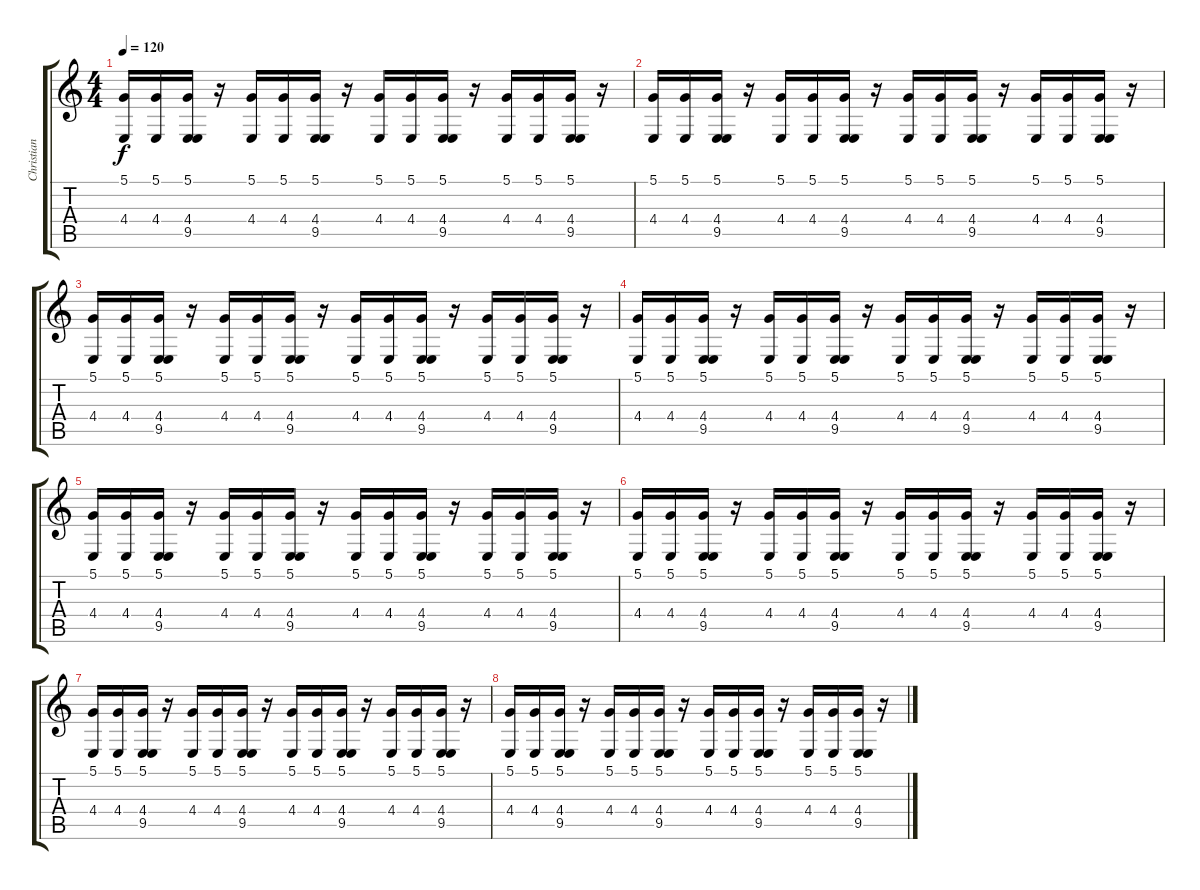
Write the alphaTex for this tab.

\track ("Christian Lorenz - Keyboard I" "Christian ") {instrument pad3polysynth}
\staff {score tabs}
\tuning (D4 A3 F3 C3 G2 C2) {hide}
\ts (4 4)
\tempo 120
\clef g2
\ks c
(5.1 4.4).16{dy f volume 12 instrument pad3polysynth} (5.1 4.4).16 (5.1 4.4 9.5).16 r.16 (5.1 4.4).16 (5.1 4.4).16 (5.1 4.4 9.5).16 r.16 (5.1 4.4).16 (5.1 4.4).16 (5.1 4.4 9.5).16 r.16 (5.1 4.4).16 (5.1 4.4).16 (5.1 4.4 9.5).16 r.16 |
(5.1 4.4).16 (5.1 4.4).16 (5.1 4.4 9.5).16 r.16 (5.1 4.4).16 (5.1 4.4).16 (5.1 4.4 9.5).16 r.16 (5.1 4.4).16 (5.1 4.4).16 (5.1 4.4 9.5).16 r.16 (5.1 4.4).16 (5.1 4.4).16 (5.1 4.4 9.5).16 r.16 |
(5.1 4.4).16 (5.1 4.4).16 (5.1 4.4 9.5).16 r.16 (5.1 4.4).16 (5.1 4.4).16 (5.1 4.4 9.5).16 r.16 (5.1 4.4).16 (5.1 4.4).16 (5.1 4.4 9.5).16 r.16 (5.1 4.4).16 (5.1 4.4).16 (5.1 4.4 9.5).16 r.16 |
(5.1 4.4).16 (5.1 4.4).16 (5.1 4.4 9.5).16 r.16 (5.1 4.4).16 (5.1 4.4).16 (5.1 4.4 9.5).16 r.16 (5.1 4.4).16 (5.1 4.4).16 (5.1 4.4 9.5).16 r.16 (5.1 4.4).16 (5.1 4.4).16 (5.1 4.4 9.5).16 r.16 |
(5.1 4.4).16 (5.1 4.4).16 (5.1 4.4 9.5).16 r.16 (5.1 4.4).16 (5.1 4.4).16 (5.1 4.4 9.5).16 r.16 (5.1 4.4).16 (5.1 4.4).16 (5.1 4.4 9.5).16 r.16 (5.1 4.4).16 (5.1 4.4).16 (5.1 4.4 9.5).16 r.16 |
(5.1 4.4).16 (5.1 4.4).16 (5.1 4.4 9.5).16 r.16 (5.1 4.4).16 (5.1 4.4).16 (5.1 4.4 9.5).16 r.16 (5.1 4.4).16 (5.1 4.4).16 (5.1 4.4 9.5).16 r.16 (5.1 4.4).16 (5.1 4.4).16 (5.1 4.4 9.5).16 r.16 |
(5.1 4.4).16 (5.1 4.4).16 (5.1 4.4 9.5).16 r.16 (5.1 4.4).16 (5.1 4.4).16 (5.1 4.4 9.5).16 r.16 (5.1 4.4).16 (5.1 4.4).16 (5.1 4.4 9.5).16 r.16 (5.1 4.4).16 (5.1 4.4).16 (5.1 4.4 9.5).16 r.16 |
(5.1 4.4).16 (5.1 4.4).16 (5.1 4.4 9.5).16 r.16 (5.1 4.4).16 (5.1 4.4).16 (5.1 4.4 9.5).16 r.16 (5.1 4.4).16 (5.1 4.4).16 (5.1 4.4 9.5).16 r.16 (5.1 4.4).16 (5.1 4.4).16 (5.1 4.4 9.5).16 r.16
